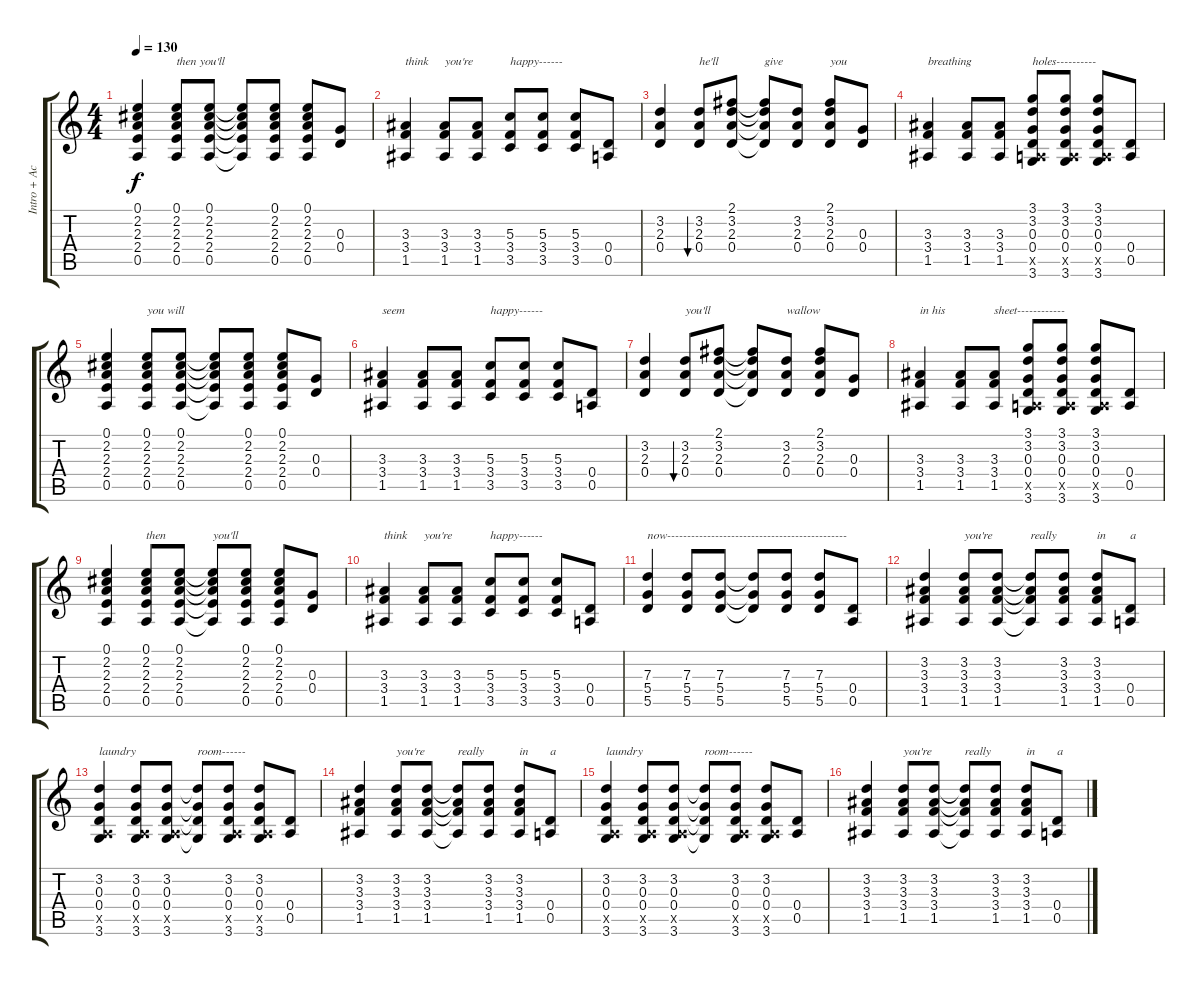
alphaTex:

\track ("Intro + Acoustic Lead" "Intro + Ac") {instrument electricguitarclean}
\staff {score tabs}
\tuning (E4 B3 G3 D3 A2 E2) {hide}
\ts (4 4)
\tempo 130
\clef g2
\ks c
(0.1 2.2 2.3 2.4 0.5).4{dy f} (0.1 2.2 2.3 2.4 0.5).8{txt "then you'll"} (0.1 2.2 2.3 2.4 0.5).8 (0.1{t} 2.2{t} 2.3{t} 2.4{t} 0.5{t}).8 (0.1 2.2 2.3 2.4 0.5).8 (0.1 2.2 2.3 2.4 0.5).8 (0.3 0.4).8 |
(3.3 3.4 1.5).4{txt "think"} (3.3 3.4 1.5).8{txt "you're"} (3.3 3.4 1.5).8 (5.3 3.4 3.5).8{txt "happy------"} (5.3 3.4 3.5).8 (5.3 3.4 3.5).8 (0.4 0.5).8 |
(3.2 2.3 0.4).4 (3.2 2.3 0.4).8{bu 60 txt "he'll"} (2.1 3.2 2.3 0.4).8 (2.1{t} 3.2{t} 2.3{t} 0.4{t}).8{txt "give"} (3.2 2.3 0.4).8 (2.1 3.2 2.3 0.4).8{txt "you"} (0.3 0.4).8 |
(3.3 3.4 1.5).4{txt "breathing"} (3.3 3.4 1.5).8 (3.3 3.4 1.5).8 (3.1 3.2 0.3 0.4 0.5{x} 3.6).8{txt "holes----------"} (3.1 3.2 0.3 0.4 0.5{x} 3.6).8 (3.1 3.2 0.3 0.4 0.5{x} 3.6).8 (0.4 0.5).8 |
(0.1 2.2 2.3 2.4 0.5).4 (0.1 2.2 2.3 2.4 0.5).8{txt "you will"} (0.1 2.2 2.3 2.4 0.5).8 (0.1{t} 2.2{t} 2.3{t} 2.4{t} 0.5{t}).8 (0.1 2.2 2.3 2.4 0.5).8 (0.1 2.2 2.3 2.4 0.5).8 (0.3 0.4).8 |
(3.3 3.4 1.5).4{txt "seem"} (3.3 3.4 1.5).8 (3.3 3.4 1.5).8 (5.3 3.4 3.5).8{txt "happy------"} (5.3 3.4 3.5).8 (5.3 3.4 3.5).8 (0.4 0.5).8 |
(3.2 2.3 0.4).4 (3.2 2.3 0.4).8{bu 60 txt "you'll"} (2.1 3.2 2.3 0.4).8 (2.1{t} 3.2{t} 2.3{t} 0.4{t}).8 (3.2 2.3 0.4).8{txt "wallow"} (2.1 3.2 2.3 0.4).8 (0.3 0.4).8 |
(3.3 3.4 1.5).4{txt "in his"} (3.3 3.4 1.5).8 (3.3 3.4 1.5).8{txt "sheet------------"} (3.1 3.2 0.3 0.4 0.5{x} 3.6).8 (3.1 3.2 0.3 0.4 0.5{x} 3.6).8 (3.1 3.2 0.3 0.4 0.5{x} 3.6).8 (0.4 0.5).8 |
(0.1 2.2 2.3 2.4 0.5).4 (0.1 2.2 2.3 2.4 0.5).8{txt "then"} (0.1 2.2 2.3 2.4 0.5).8 (0.1{t} 2.2{t} 2.3{t} 2.4{t} 0.5{t}).8{txt "you'll"} (0.1 2.2 2.3 2.4 0.5).8 (0.1 2.2 2.3 2.4 0.5).8 (0.3 0.4).8 |
(3.3 3.4 1.5).4{txt "think"} (3.3 3.4 1.5).8{txt "you're"} (3.3 3.4 1.5).8 (5.3 3.4 3.5).8{txt "happy------"} (5.3 3.4 3.5).8 (5.3 3.4 3.5).8 (0.4 0.5).8 |
(7.3 5.4 5.5).4{txt "now---------------------------------------------"} (7.3 5.4 5.5).8 (7.3 5.4 5.5).8 (7.3{t} 5.4{t} 5.5{t}).8 (7.3 5.4 5.5).8 (7.3 5.4 5.5).8 (0.4 0.5).8 |
(3.2 3.3 3.4 1.5).4 (3.2 3.3 3.4 1.5).8{txt "you're "} (3.2 3.3 3.4 1.5).8 (3.2{t} 3.3{t} 3.4{t} 1.5{t}).8{txt "really"} (3.2 3.3 3.4 1.5).8 (3.2 3.3 3.4 1.5).8{txt "in"} (0.4 0.5).8{txt "a"} |
(3.2 0.3 0.4 0.5{x} 3.6).4{txt "laundry"} (3.2 0.3 0.4 0.5{x} 3.6).8 (3.2 0.3 0.4 0.5{x} 3.6).8 (3.2{t} 0.3{t} 0.4{t} 3.6{t}).8{txt "room------"} (3.2 0.3 0.4 0.5{x} 3.6).8 (3.2 0.3 0.4 0.5{x} 3.6).8 (0.4 0.5).8 |
(3.2 3.3 3.4 1.5).4 (3.2 3.3 3.4 1.5).8{txt "you're "} (3.2 3.3 3.4 1.5).8 (3.2{t} 3.3{t} 3.4{t} 1.5{t}).8{txt "really"} (3.2 3.3 3.4 1.5).8 (3.2 3.3 3.4 1.5).8{txt "in"} (0.4 0.5).8{txt "a"} |
(3.2 0.3 0.4 0.5{x} 3.6).4{txt "laundry"} (3.2 0.3 0.4 0.5{x} 3.6).8 (3.2 0.3 0.4 0.5{x} 3.6).8 (3.2{t} 0.3{t} 0.4{t} 3.6{t}).8{txt "room------"} (3.2 0.3 0.4 0.5{x} 3.6).8 (3.2 0.3 0.4 0.5{x} 3.6).8 (0.4 0.5).8 |
(3.2 3.3 3.4 1.5).4 (3.2 3.3 3.4 1.5).8{txt "you're "} (3.2 3.3 3.4 1.5).8 (3.2{t} 3.3{t} 3.4{t} 1.5{t}).8{txt "really"} (3.2 3.3 3.4 1.5).8 (3.2 3.3 3.4 1.5).8{txt "in"} (0.4 0.5).8{txt "a"}
